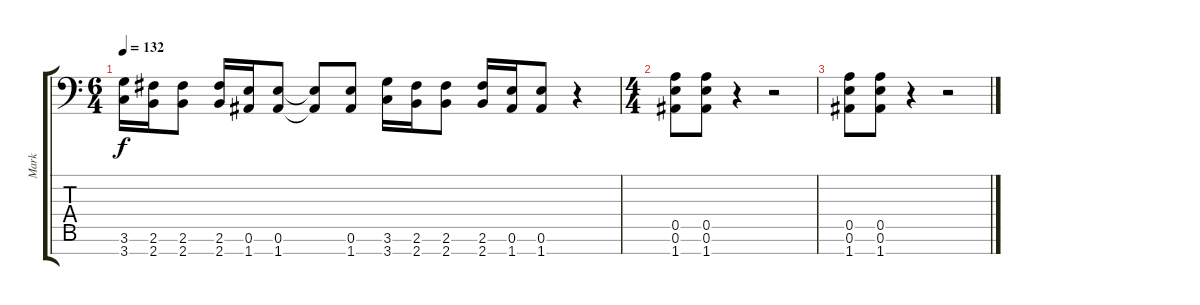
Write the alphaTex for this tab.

\track ("Mark" "Mark") {instrument distortionguitar}
\staff {score tabs}
\tuning (E4 B3 G3 D3 A2 E2 A1) {hide}
\ts (6 4)
\tempo 132
\clef f4
\ks c
(3.6 3.7).16{dy f} (2.6 2.7).16 (2.6 2.7).8 (2.6 2.7).16 (0.6 1.7).16 (0.6 1.7).8 (0.6{t} 1.7{t}).8 (0.6 1.7).8 (3.6 3.7).16 (2.6 2.7).16 (2.6 2.7).8 (2.6 2.7).16 (0.6 1.7).16 (0.6 1.7).8 r.4 |
\ts (4 4)
(0.5 0.6 1.7).8 (0.5 0.6 1.7).8 r.4 r.2 |
(0.5 0.6 1.7).8 (0.5 0.6 1.7).8 r.4 r.2
